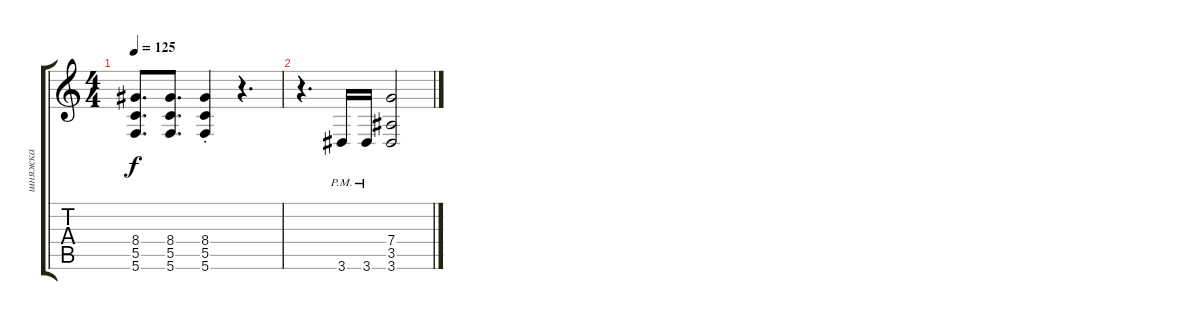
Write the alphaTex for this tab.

\track ("шняжка" "шняжка") {instrument distortionguitar}
\staff {score tabs}
\tuning (D4 A3 F3 C3 G2 C2) {hide}
\ts (4 4)
\tempo 125
\clef g2
\ks c
(8.4 5.5 5.6).8{d dy f} (8.4 5.5 5.6).8{d} (8.4{st} 5.5{st} 5.6{st}).4 r.4{d} |
r.4{d} 3.6{pm}.16 3.6{pm}.16 (7.4 3.5 3.6).2
